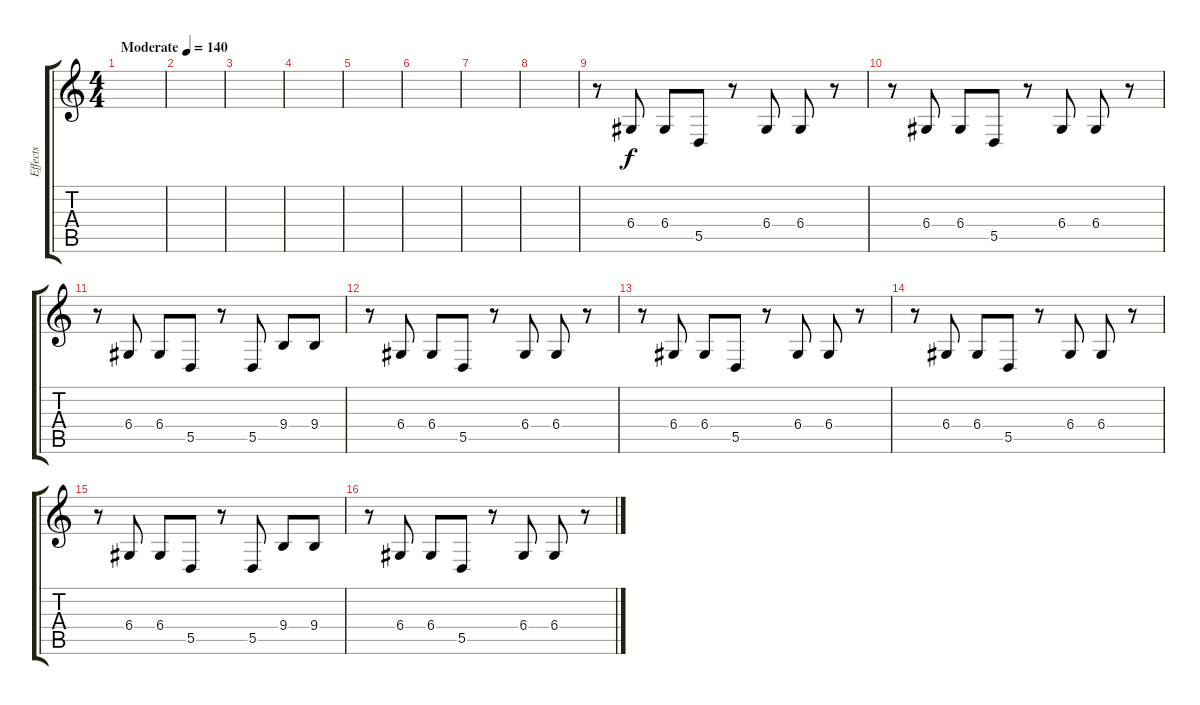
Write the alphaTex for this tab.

\track ("Effects" "Effects") {instrument gunshot}
\staff {score tabs}
\tuning (E4 B3 G3 D3 A2 E2) {hide}
\ts (4 4)
\tempo (140 "Moderate")
\clef g2
\ks c
|
|
|
|
|
|
|
|
r.8 6.4.8 6.4.8 5.5.8 r.8 6.4.8 6.4.8 r.8 |
r.8 6.4.8 6.4.8 5.5.8 r.8 6.4.8 6.4.8 r.8 |
r.8 6.4.8 6.4.8 5.5.8 r.8 5.5.8 9.4.8 9.4.8 |
r.8 6.4.8 6.4.8 5.5.8 r.8 6.4.8 6.4.8 r.8 |
r.8 6.4.8 6.4.8 5.5.8 r.8 6.4.8 6.4.8 r.8 |
r.8 6.4.8 6.4.8 5.5.8 r.8 6.4.8 6.4.8 r.8 |
r.8 6.4.8 6.4.8 5.5.8 r.8 5.5.8 9.4.8 9.4.8 |
r.8 6.4.8 6.4.8 5.5.8 r.8 6.4.8 6.4.8 r.8
